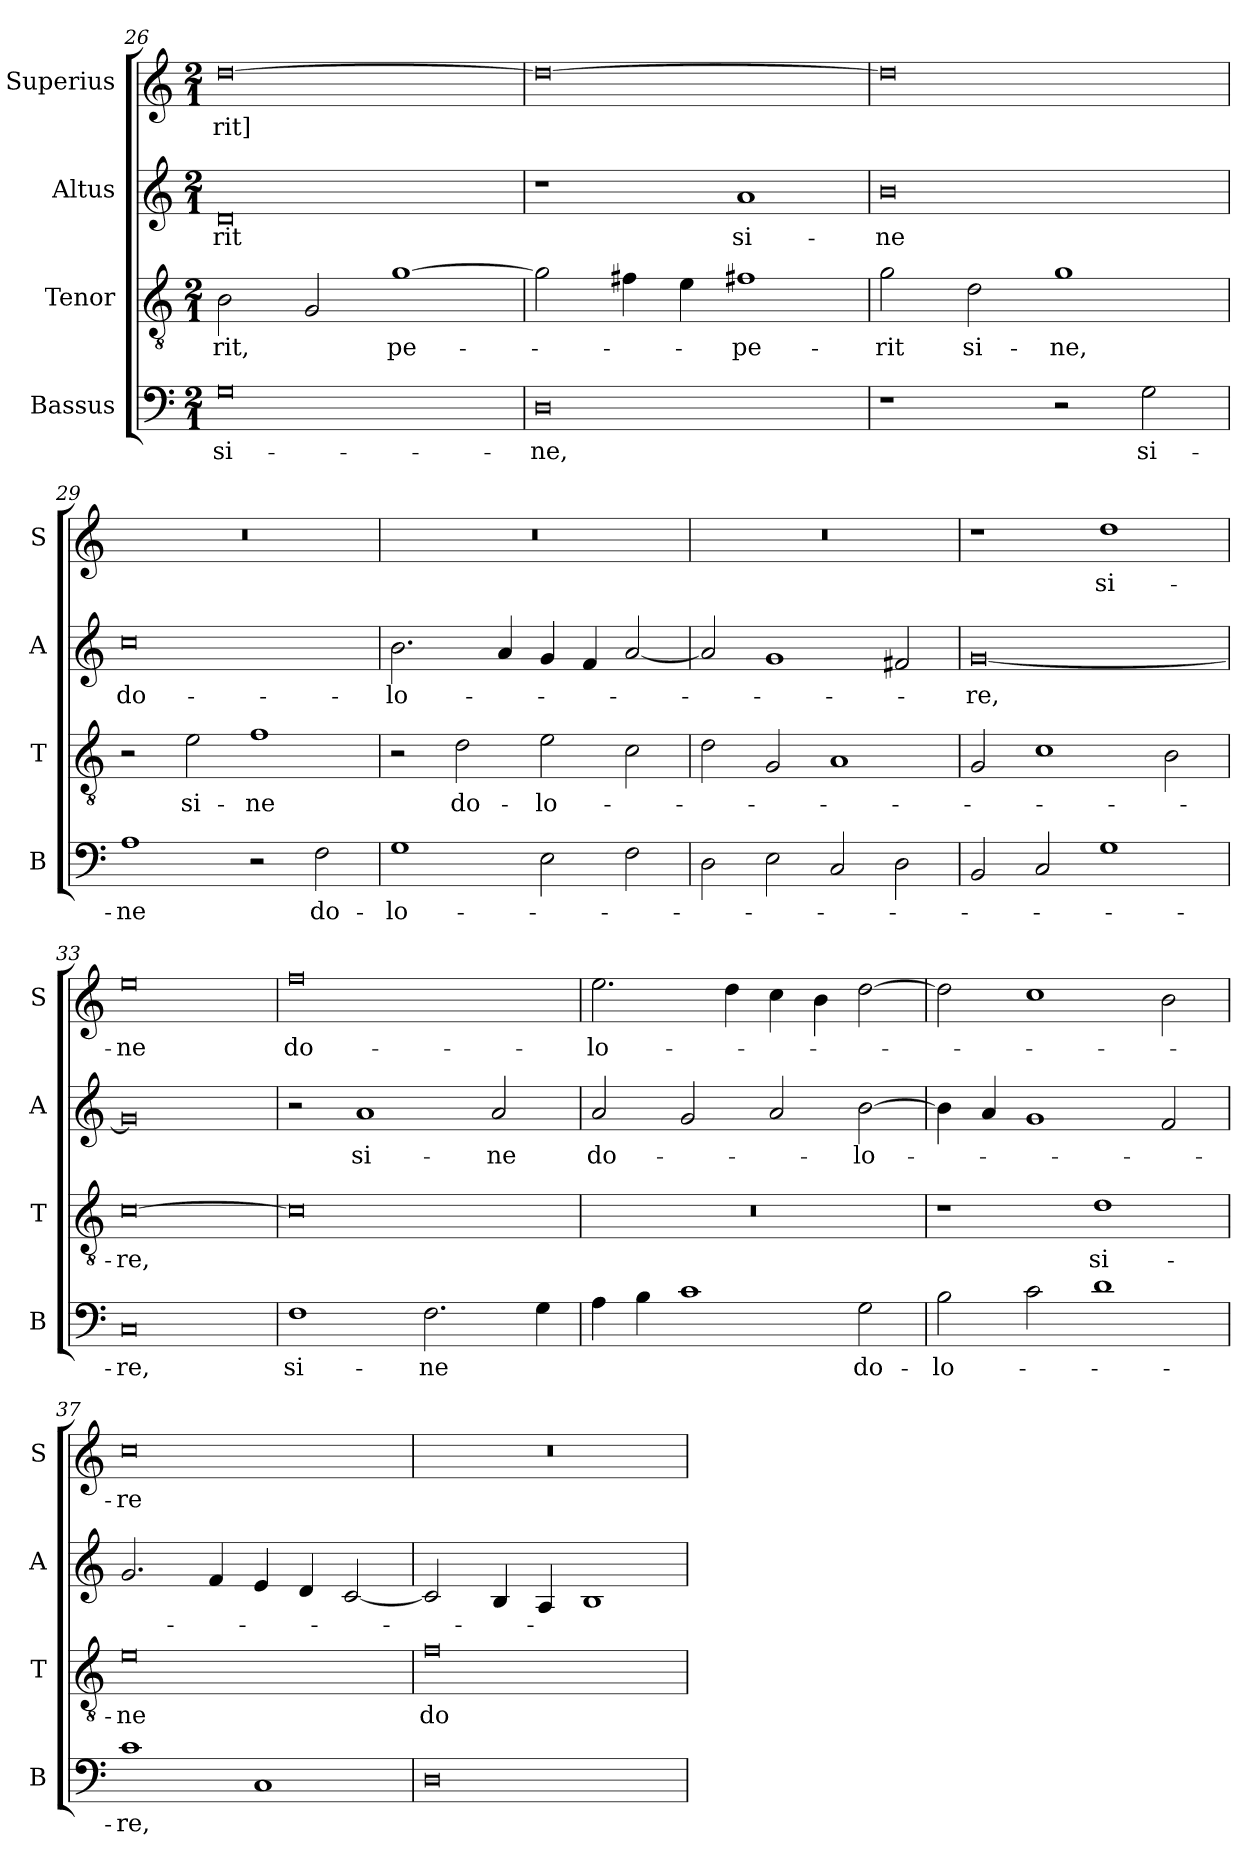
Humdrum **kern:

**kern	**text	**kern	**text	**kern	**text	**kern	**text
*part4	*part4	*part3	*part3	*part2	*part2	*part1	*part1
*staff4	*staff4	*staff3	*staff3	*staff2	*staff2	*staff1	*staff1
*I"Bassus	*	*I"Tenor	*	*I"Altus	*	*I"Superius	*
*I'B	*	*I'T	*	*I'A	*	*I'S	*
*clefF4	*	*clefGv2	*	*clefG2	*	*clefG2	*
*k[]	*	*k[]	*	*k[]	*	*k[]	*
*M2/1	*	*M2/1	*	*M2/1	*	*M2/1	*
=26	=26	=26	=26	=26	=26	=26	=26
0G	si-	2B	-rit,	0d	-rit	[0dd	-rit]
.	.	2G	.	.	.	.	.
.	.	[1g	pe-	.	.	.	.
=27	=27	=27	=27	=27	=27	=27	=27
0D	-ne,	2g]	.	1r	.	0dd_	.
.	.	4f#X	.	.	.	.	.
.	.	4e	.	.	.	.	.
.	.	1f#X	-pe-	1a	si-	.	.
=28	=28	=28	=28	=28	=28	=28	=28
1r	.	2g	-rit	0b	-ne	0dd]	.
.	.	2d	si-	.	.	.	.
2r	.	1g	-ne,	.	.	.	.
2G	si-	.	.	.	.	.	.
=29	=29	=29	=29	=29	=29	=29	=29
1A	-ne	2r	.	0cc	do-	0r	.
.	.	2e	si-	.	.	.	.
2r	.	1f	-ne	.	.	.	.
2F	do-	.	.	.	.	.	.
=30	=30	=30	=30	=30	=30	=30	=30
1G	-lo-	2r	.	2.b	-lo-	0r	.
.	.	2d	do-	.	.	.	.
.	.	.	.	4a	.	.	.
2E	.	2e	-lo-	4g	.	.	.
.	.	.	.	4f	.	.	.
2F	.	2c	.	[2a	.	.	.
=31	=31	=31	=31	=31	=31	=31	=31
2D	.	2d	.	2a]	.	0r	.
2E	.	2G	.	1g	.	.	.
2C	.	1A	.	.	.	.	.
2D	.	.	.	2f#X	.	.	.
=32	=32	=32	=32	=32	=32	=32	=32
2BB	.	2G	.	[0g	-re,	1r	.
2C	.	1c	.	.	.	.	.
1G	.	.	.	.	.	1dd	si-
.	.	2B	.	.	.	.	.
=33	=33	=33	=33	=33	=33	=33	=33
0C	-re,	[0c	-re,	0g]	.	0ee	-ne
=34	=34	=34	=34	=34	=34	=34	=34
1F	si-	0c]	.	2r	.	0ff	do-
.	.	.	.	1a	si-	.	.
2.F	-ne	.	.	.	.	.	.
.	.	.	.	2a	-ne	.	.
4G	.	.	.	.	.	.	.
=35	=35	=35	=35	=35	=35	=35	=35
4A	.	0r	.	2a	do-	2.ee	-lo-
4B	.	.	.	.	.	.	.
1c	.	.	.	2g	.	.	.
.	.	.	.	.	.	4dd	.
.	.	.	.	2a	.	4cc	.
.	.	.	.	.	.	4b	.
2G	do-	.	.	[2b	-lo-	[2dd	.
=36	=36	=36	=36	=36	=36	=36	=36
2B	-lo-	1r	.	4b]	.	2dd]	.
.	.	.	.	4a	.	.	.
2c	.	.	.	1g	.	1cc	.
1d	.	1d	si-	.	.	.	.
.	.	.	.	2f	.	2b	.
=37	=37	=37	=37	=37	=37	=37	=37
1c	-re,	0e	-ne	2.g	.	0cc	-re
.	.	.	.	4f	.	.	.
1C	.	.	.	4e	.	.	.
.	.	.	.	4d	.	.	.
.	.	.	.	[2c	.	.	.
=38	=38	=38	=38	=38	=38	=38	=38
0D	.	0f	do-	2c]	.	0r	.
.	.	.	.	4B	.	.	.
.	.	.	.	4A	.	.	.
.	.	.	.	1B	.	.	.
=	=	=	=	=	=	=	=
*-	*-	*-	*-	*-	*-	*-	*-
